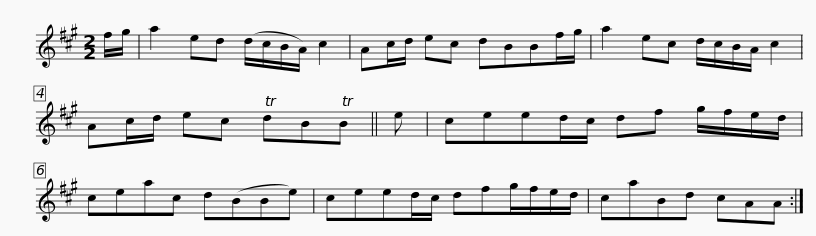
X:1
L:1/8
M:2/2
I:linebreak $
K:A
V:1 treble
V:1
 f/g/ | a2 ed (d/c/B/A/) c2 | Ac/d/ ec dBBf/g/ | a2 ec d/c/B/A/ c2 | Ac/d/ ec TdBTB || %5
 e |$ ceed/c/ df g/f/e/d/ | ceac d(BBe) | ceed/c/ dfg/f/e/d/ | caBd cAA :| %10
